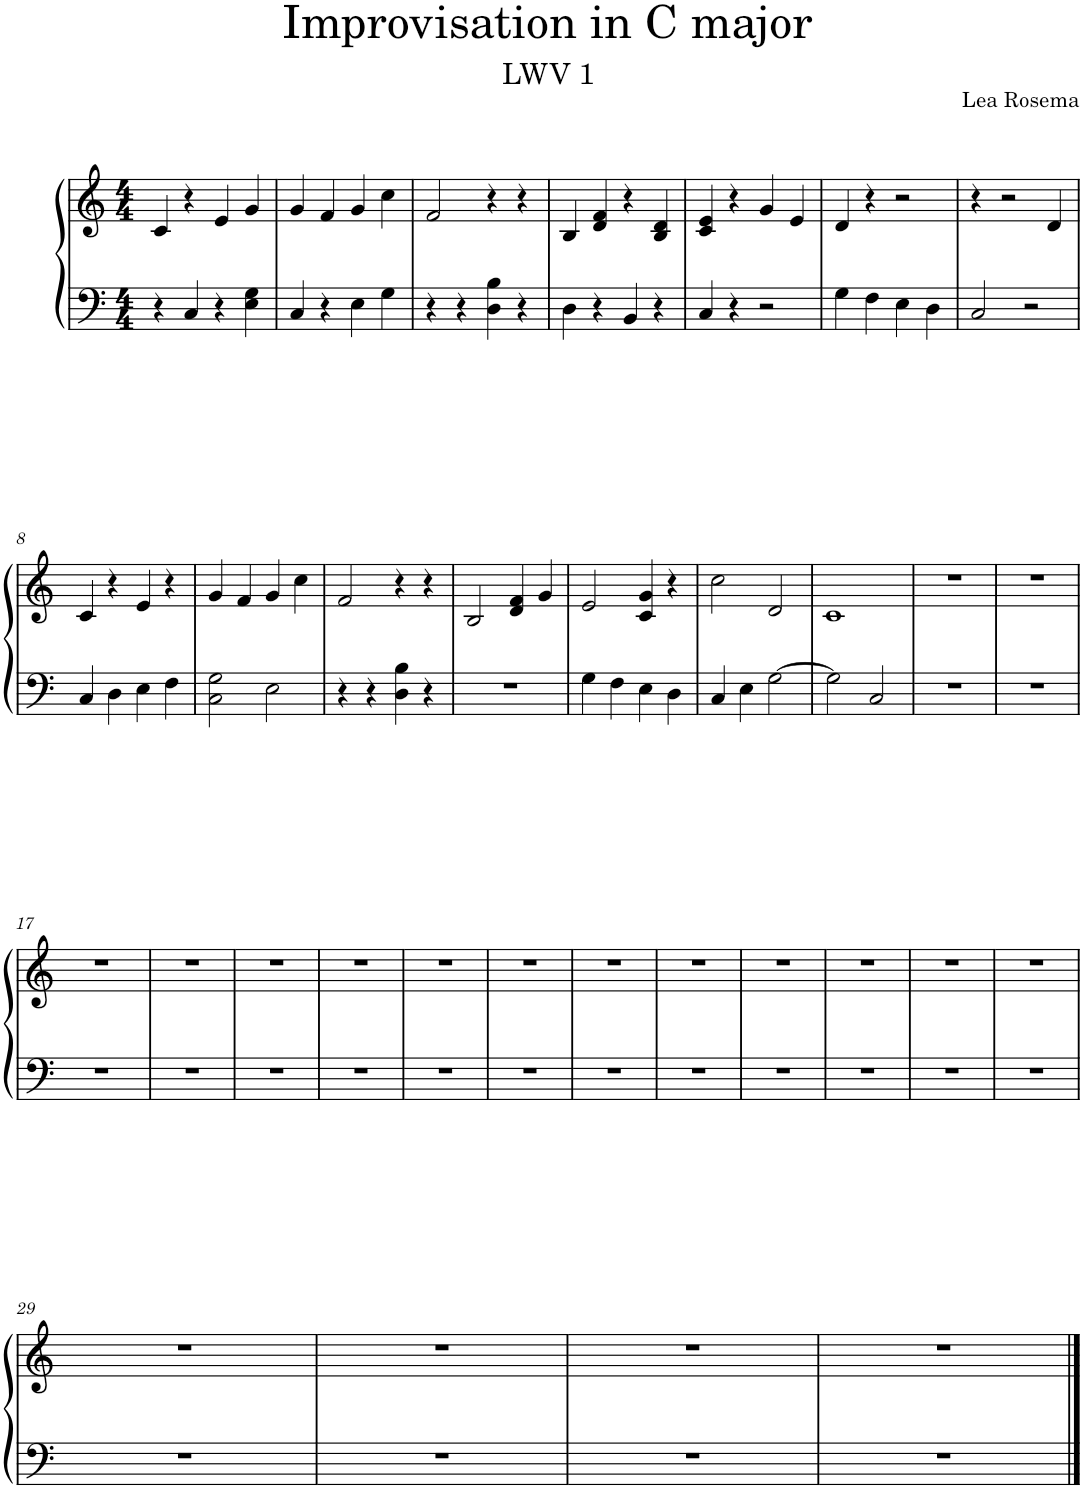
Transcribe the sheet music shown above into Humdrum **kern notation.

**kern	**kern
*part1	*part1
*staff2	*staff1
*I"Klavier	*
*I'Klav.	*
*clefF4	*clefG2
*k[]	*k[]
*M4/4	*M4/4
=1	=1
4r	4c/
4C/	4r
4r	4e/
4E\ 4G\	4g/
=2	=2
4C/	4g/
4r	4f/
4E\	4g/
4G\	4cc\
=3	=3
4r	2f/
4r	.
4D\ 4B\	4r
4r	4r
=4	=4
4D\	4B/
4r	4d/ 4f/
4BB/	4r
4r	4B/ 4d/
=5	=5
4C/	4c/ 4e/
4r	4r
2r	4g/
.	4e/
=6	=6
4G\	4d/
4F\	4r
4E\	2r
4D\	.
=7	=7
2C/	4r
.	2r
2r	.
.	4d/
!!LO:LB:g=z
=8	=8
4C/	4c/
4D\	4r
4E\	4e/
4F\	4r
=9	=9
2C\ 2G\	4g/
.	4f/
2E\	4g/
.	4cc\
=10	=10
4r	2f/
4r	.
4D\ 4B\	4r
4r	4r
=11	=11
1r	2B/
.	4d/ 4f/
.	4g/
=12	=12
4G\	2e/
4F\	.
4E\	4c/ 4g/
4D\	4r
=13	=13
4C/	2cc\
4E\	.
[2G\	2d/
=14	=14
2G\]	1c
2C/	.
=15	=15
1r	1r
=16	=16
1r	1r
!!LO:LB:g=z
=17	=17
1r	1r
=18	=18
1r	1r
=19	=19
1r	1r
=20	=20
1r	1r
=21	=21
1r	1r
=22	=22
1r	1r
=23	=23
1r	1r
=24	=24
1r	1r
=25	=25
1r	1r
=26	=26
1r	1r
=27	=27
1r	1r
=28	=28
1r	1r
!!LO:LB:g=z
=29	=29
1r	1r
=30	=30
1r	1r
=31	=31
1r	1r
=32	=32
1r	1r
==	==
*-	*-
